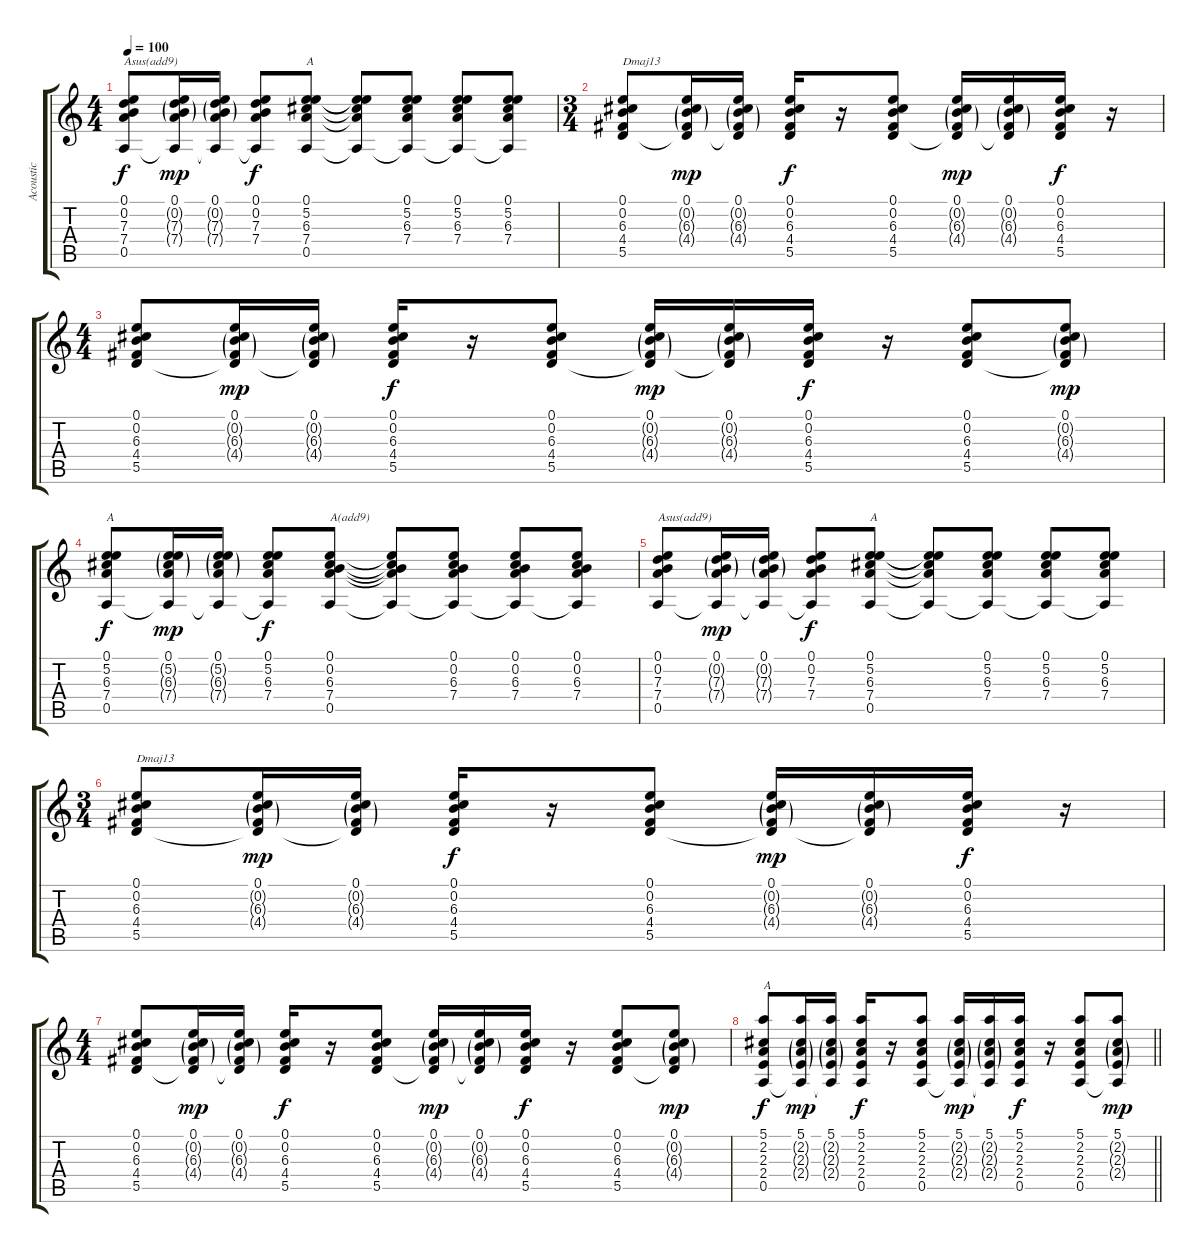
\track ("Acoustic" "Acoustic") {instrument acousticguitarsteel}
\staff {score tabs}
\tuning (E4 B3 G3 D3 A2 E2) {hide}
\ts (4 4)
\tempo 100
\clef g2
\ks c
(0.1 0.2 7.3 7.4 0.5).8{txt "Asus(add9)" dy f} (0.1 0.2{g} 7.3{g} 7.4{g} 0.5{t}).16{dy mp} (0.1 0.2{g} 7.3{g} 7.4{g} 0.5{t}).16 (0.1 0.2 7.3 7.4 0.5{t}).8{dy f} (0.1 5.2 6.3 7.4 0.5).8{txt "A"} (0.1{t} 5.2{t} 6.3{t} 7.4{t} 0.5{t}).8 (0.1 5.2 6.3 7.4 0.5{t}).8 (0.1 5.2 6.3 7.4 0.5{t}).8 (0.1 5.2 6.3 7.4 0.5{t}).8 |
\ts (3 4)
(0.1 0.2 6.3 4.4 5.5).8{txt "Dmaj13"} (0.1 0.2{g} 6.3{g} 4.4{g} 5.5{t}).16{dy mp} (0.1 0.2{g} 6.3{g} 4.4{g} 5.5{t}).16 (0.1 0.2 6.3 4.4 5.5).16{dy f} r.16 (0.1 0.2 6.3 4.4 5.5).8 (0.1 0.2{g} 6.3{g} 4.4{g} 5.5{t}).16{dy mp} (0.1 0.2{g} 6.3{g} 4.4{g} 5.5{t}).16 (0.1 0.2 6.3 4.4 5.5).16{dy f} r.16 |
\ts (4 4)
(0.1 0.2 6.3 4.4 5.5).8 (0.1 0.2{g} 6.3{g} 4.4{g} 5.5{t}).16{dy mp} (0.1 0.2{g} 6.3{g} 4.4{g} 5.5{t}).16 (0.1 0.2 6.3 4.4 5.5).16{dy f} r.16 (0.1 0.2 6.3 4.4 5.5).8 (0.1 0.2{g} 6.3{g} 4.4{g} 5.5{t}).16{dy mp} (0.1 0.2{g} 6.3{g} 4.4{g} 5.5{t}).16 (0.1 0.2 6.3 4.4 5.5).16{dy f} r.16 (0.1 0.2 6.3 4.4 5.5).8 (0.1 0.2{g} 6.3{g} 4.4{g} 5.5{t}).8{dy mp} |
(0.1 5.2 6.3 7.4 0.5).8{txt "A" dy f} (0.1 5.2{g} 6.3{g} 7.4{g} 0.5{t}).16{dy mp} (0.1 5.2{g} 6.3{g} 7.4{g} 0.5{t}).16 (0.1 5.2 6.3 7.4 0.5{t}).8{dy f} (0.1 0.2 6.3 7.4 0.5).8{txt "A(add9)"} (0.1{t} 0.2{t} 6.3{t} 7.4{t} 0.5{t}).8 (0.1 0.2 6.3 7.4 0.5{t}).8 (0.1 0.2 6.3 7.4 0.5{t}).8 (0.1 0.2 6.3 7.4 0.5{t}).8 |
(0.1 0.2 7.3 7.4 0.5).8{txt "Asus(add9)"} (0.1 0.2{g} 7.3{g} 7.4{g} 0.5{t}).16{dy mp} (0.1 0.2{g} 7.3{g} 7.4{g} 0.5{t}).16 (0.1 0.2 7.3 7.4 0.5{t}).8{dy f} (0.1 5.2 6.3 7.4 0.5).8{txt "A"} (0.1{t} 5.2{t} 6.3{t} 7.4{t} 0.5{t}).8 (0.1 5.2 6.3 7.4 0.5{t}).8 (0.1 5.2 6.3 7.4 0.5{t}).8 (0.1 5.2 6.3 7.4 0.5{t}).8 |
\ts (3 4)
(0.1 0.2 6.3 4.4 5.5).8{txt "Dmaj13"} (0.1 0.2{g} 6.3{g} 4.4{g} 5.5{t}).16{dy mp} (0.1 0.2{g} 6.3{g} 4.4{g} 5.5{t}).16 (0.1 0.2 6.3 4.4 5.5).16{dy f} r.16 (0.1 0.2 6.3 4.4 5.5).8 (0.1 0.2{g} 6.3{g} 4.4{g} 5.5{t}).16{dy mp} (0.1 0.2{g} 6.3{g} 4.4{g} 5.5{t}).16 (0.1 0.2 6.3 4.4 5.5).16{dy f} r.16 |
\ts (4 4)
(0.1 0.2 6.3 4.4 5.5).8 (0.1 0.2{g} 6.3{g} 4.4{g} 5.5{t}).16{dy mp} (0.1 0.2{g} 6.3{g} 4.4{g} 5.5{t}).16 (0.1 0.2 6.3 4.4 5.5).16{dy f} r.16 (0.1 0.2 6.3 4.4 5.5).8 (0.1 0.2{g} 6.3{g} 4.4{g} 5.5{t}).16{dy mp} (0.1 0.2{g} 6.3{g} 4.4{g} 5.5{t}).16 (0.1 0.2 6.3 4.4 5.5).16{dy f} r.16 (0.1 0.2 6.3 4.4 5.5).8 (0.1 0.2{g} 6.3{g} 4.4{g} 5.5{t}).8{dy mp} |
\barLineRight lightlight
(5.1 2.2 2.3 2.4 0.5).8{txt "A" dy f} (5.1 2.2{g} 2.3{g} 2.4{g} 0.5{t}).16{dy mp} (5.1 2.2{g} 2.3{g} 2.4{g} 0.5{t}).16 (5.1 2.2 2.3 2.4 0.5).16{dy f} r.16 (5.1 2.2 2.3 2.4 0.5).8 (5.1 2.2{g} 2.3{g} 2.4{g} 0.5{t}).16{dy mp} (5.1 2.2{g} 2.3{g} 2.4{g} 0.5{t}).16 (5.1 2.2 2.3 2.4 0.5).16{dy f} r.16 (5.1 2.2 2.3 2.4 0.5).8 (5.1 2.2{g} 2.3{g} 2.4{g} 0.5{t}).8{dy mp}
